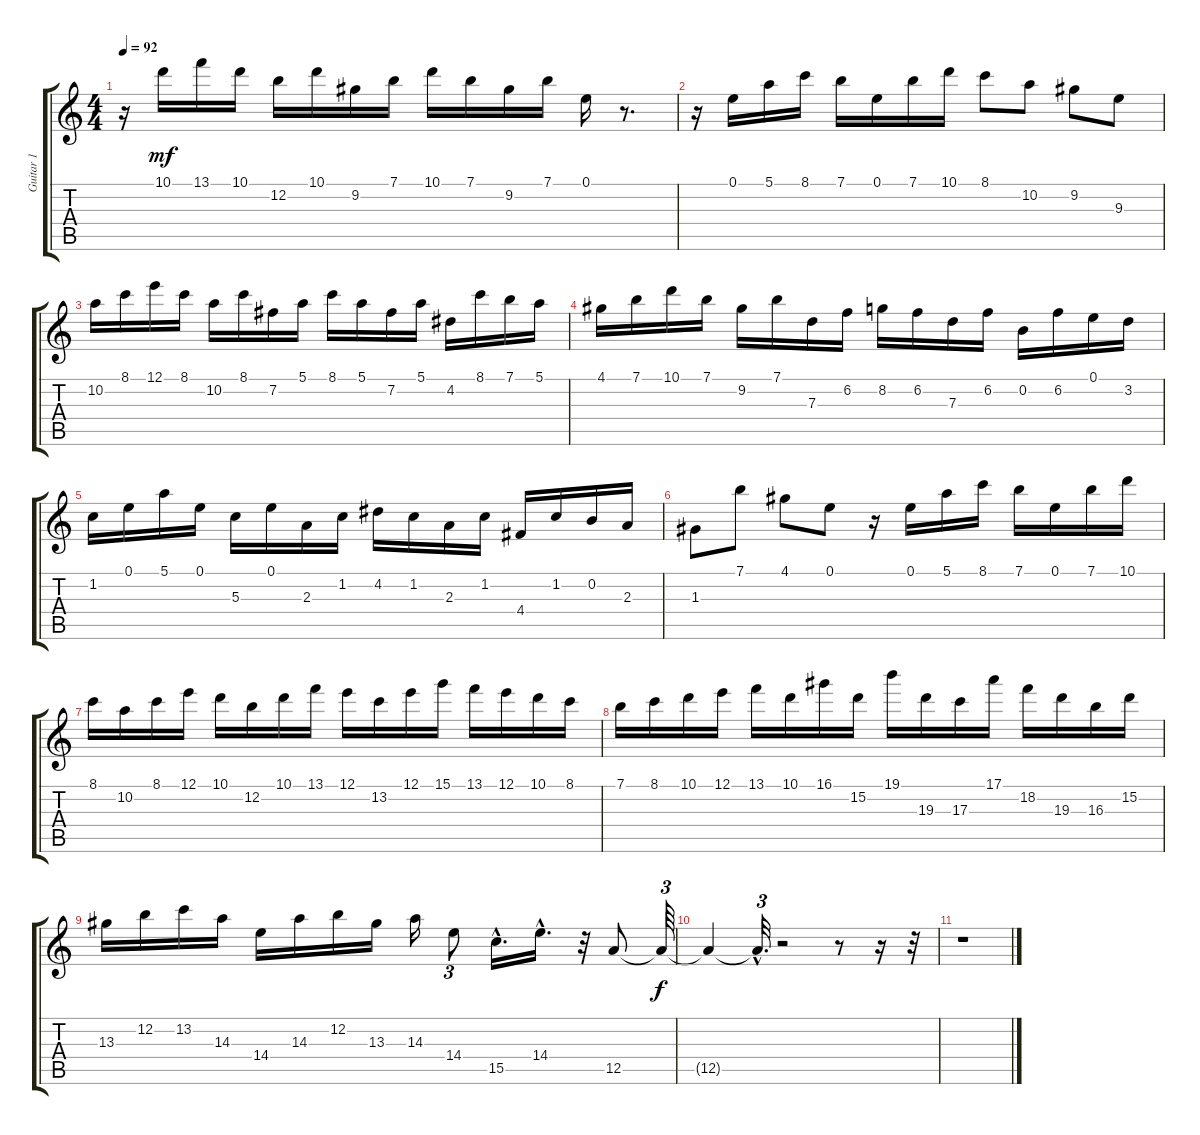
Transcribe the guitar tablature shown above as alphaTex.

\track ("Guitar 1" "Guitar 1") {instrument electricguitarjazz}
\staff {score tabs}
\tuning (E4 B3 G3 D3 A2 E2) {hide}
\ts (4 4)
\tempo 92
\clef g2
\ks c
r.16{dy mf} 10.1.16 13.1.16 10.1.16 12.2.16 10.1.16 9.2.16 7.1.16 10.1.16 7.1.16 9.2.16 7.1.16 0.1.16 r.8{d} |
r.16 0.1.16 5.1.16 8.1.16 7.1.16 0.1.16 7.1.16 10.1.16 8.1.8 10.2.8 9.2.8 9.3.8 |
10.2.16 8.1.16 12.1.16 8.1.16 10.2.16 8.1.16 7.2.16 5.1.16 8.1.16 5.1.16 7.2.16 5.1.16 4.2.16 8.1.16 7.1.16 5.1.16 |
4.1.16 7.1.16 10.1.16 7.1.16 9.2.16 7.1.16 7.3.16 6.2.16 8.2.16 6.2.16 7.3.16 6.2.16 0.2.16 6.2.16 0.1.16 3.2.16 |
1.2.16 0.1.16 5.1.16 0.1.16 5.3.16 0.1.16 2.3.16 1.2.16 4.2.16 1.2.16 2.3.16 1.2.16 4.4.16 1.2.16 0.2.16 2.3.16 |
1.3.8 7.1.8 4.1.8 0.1.8 r.16 0.1.16 5.1.16 8.1.16 7.1.16 0.1.16 7.1.16 10.1.16 |
8.1.16 10.2.16 8.1.16 12.1.16 10.1.16 12.2.16 10.1.16 13.1.16 12.1.16 13.2.16 12.1.16 15.1.16 13.1.16 12.1.16 10.1.16 8.1.16 |
7.1.16 8.1.16 10.1.16 12.1.16 13.1.16 10.1.16 16.1.16 15.2.16 19.1.16 19.3.16 17.3.16 17.1.16 18.2.16 19.3.16 16.3.16 15.2.16 |
13.3.16 12.2.16 13.2.16 14.3.16 14.4.16 14.3.16 12.2.16 13.3.16 14.3.16 14.4.8{tu (3 2)} 15.5{hac}.16{d} 14.4{hac}.16{d} r.32 12.5.8 12.5{t}.64{tu (3 2) dy f} |
12.5{t}.4 12.5{hac t}.32{d tu (3 2)} r.2 r.8 r.16 r.32 |
r.1
